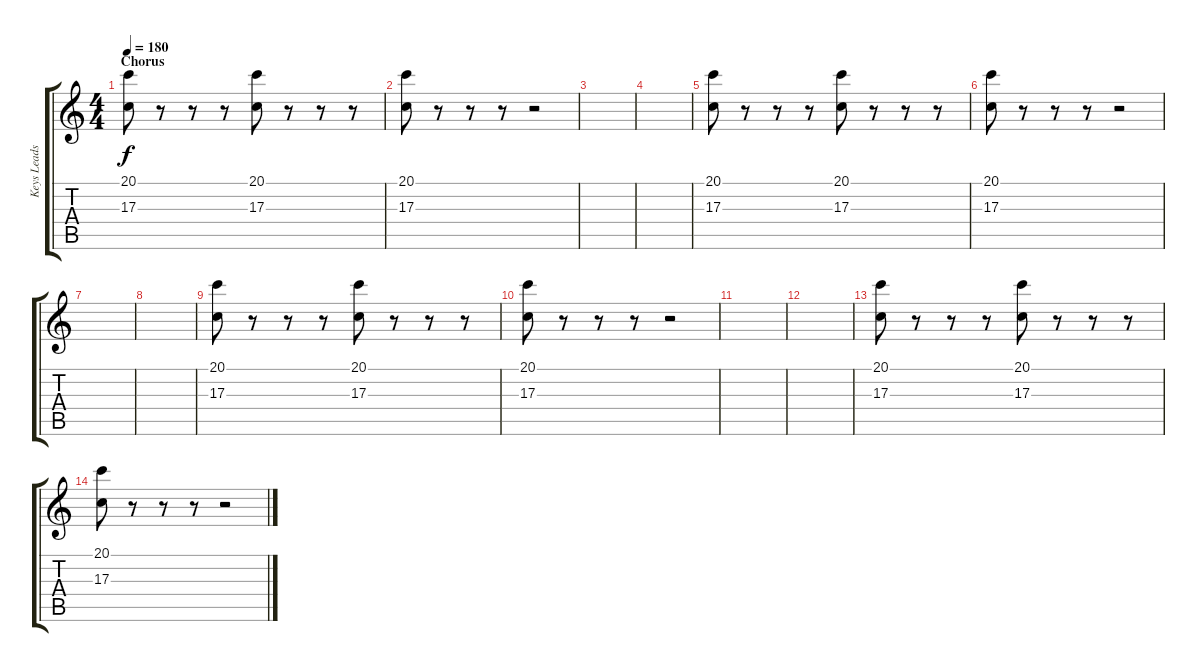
\track ("Keys Leads" "Keys Leads") {instrument stringensemble1}
\staff {score tabs}
\tuning (E4 B3 G3 D3 A2 E2) {hide}
\ts (4 4)
\section ("" "Chorus")
\tempo 180
\clef g2
\ks c
(20.1 17.3).8{dy f instrument stringensemble1} r.8 r.8 r.8 (20.1 17.3).8 r.8 r.8 r.8 |
(20.1 17.3).8 r.8 r.8 r.8 r.2 |
|
|
(20.1 17.3).8{instrument stringensemble1} r.8 r.8 r.8 (20.1 17.3).8 r.8 r.8 r.8 |
(20.1 17.3).8 r.8 r.8 r.8 r.2 |
|
|
(20.1 17.3).8{instrument stringensemble1} r.8 r.8 r.8 (20.1 17.3).8 r.8 r.8 r.8 |
(20.1 17.3).8 r.8 r.8 r.8 r.2 |
|
|
(20.1 17.3).8{instrument stringensemble1} r.8 r.8 r.8 (20.1 17.3).8 r.8 r.8 r.8 |
(20.1 17.3).8 r.8 r.8 r.8 r.2
